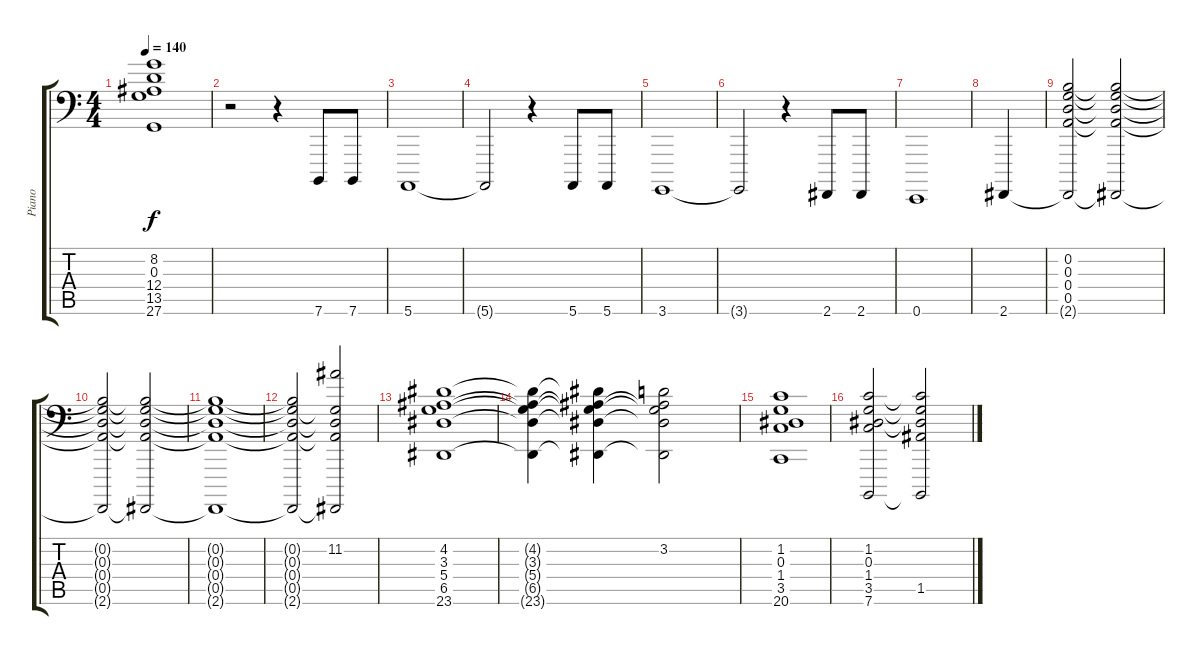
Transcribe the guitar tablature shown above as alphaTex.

\track ("Piano" "Piano") {instrument acousticgrandpiano}
\staff {score tabs}
\tuning (E5 B3 G3 D3 A2 E0) {hide}
\ts (4 4)
\tempo 140
\clef f4
\ks c
(8.2 0.3 12.4 13.5 27.6).1{dy f} |
r.2 r.4 7.6.8 7.6.8 |
5.6.1 |
5.6{t}.2 r.4 5.6.8 5.6.8 |
3.6.1 |
3.6{t}.2 r.4 2.6.8 2.6.8 |
0.6.1 |
2.6.4 |
(0.2 0.3 0.4 0.5 2.6{t}).2 (0.2{t} 0.3{t} 0.4{t} 0.5{t} 2.6{t}).2 |
(0.2{t} 0.3{t} 0.4{t} 0.5{t} 2.6{t}).2 (0.2{t} 0.3{t} 0.4{t} 0.5{t} 2.6{t}).2 |
(0.2{t} 0.3{t} 0.4{t} 0.5{t} 2.6{t}).1 |
(0.2{t} 0.3{t} 0.4{t} 0.5{t} 2.6{t}).2 (11.2 0.3{t} 0.4{t} 0.5{t} 2.6{t}).2 |
(4.2 3.3 5.4 6.5 23.6).1 |
(4.2{t} 3.3{t} 5.4{t} 6.5{t} 23.6{t}).4 (4.2{t} 3.3{t} 5.4{t} 6.5{t} 23.6{t}).4 (3.2 3.3{t} 5.4{t} 6.5{t} 23.6{t}).2 |
(1.2 0.3 1.4 3.5 20.6).1 |
(1.2 0.3 1.4 3.5 7.6).2 (1.2{t} 0.3{t} 1.4{t} 1.5 7.6{t}).2
